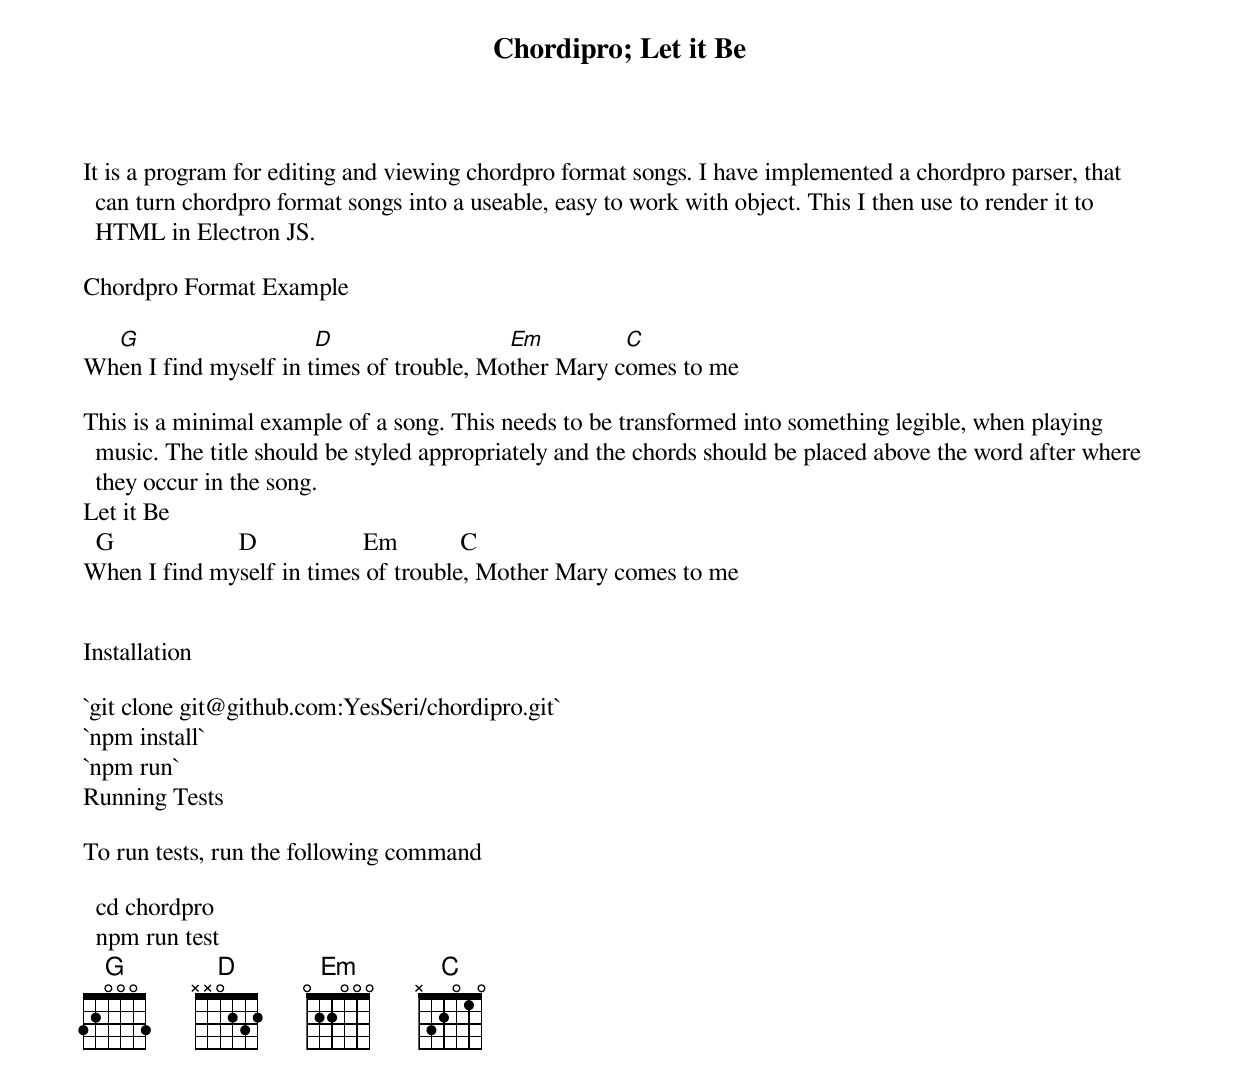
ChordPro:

Chordipro

It is a program for editing and viewing chordpro format songs. I have implemented a chordpro parser, that can turn chordpro format songs into a useable, easy to work with object. This I then use to render it to HTML in Electron JS.

Chordpro Format Example

{title:Let it Be}
Wh[G]en I find myself in t[D]imes of trouble, Mo[Em]ther Mary c[C]omes to me

This is a minimal example of a song. This needs to be transformed into something legible, when playing music. The title should be styled appropriately and the chords should be placed above the word after where they occur in the song.
Let it Be
  G                    D                 Em          C
When I find myself in times of trouble, Mother Mary comes to me


Installation

`git clone git@github.com:YesSeri/chordipro.git`
`npm install`
`npm run`
Running Tests

To run tests, run the following command

  cd chordpro
  npm run test
